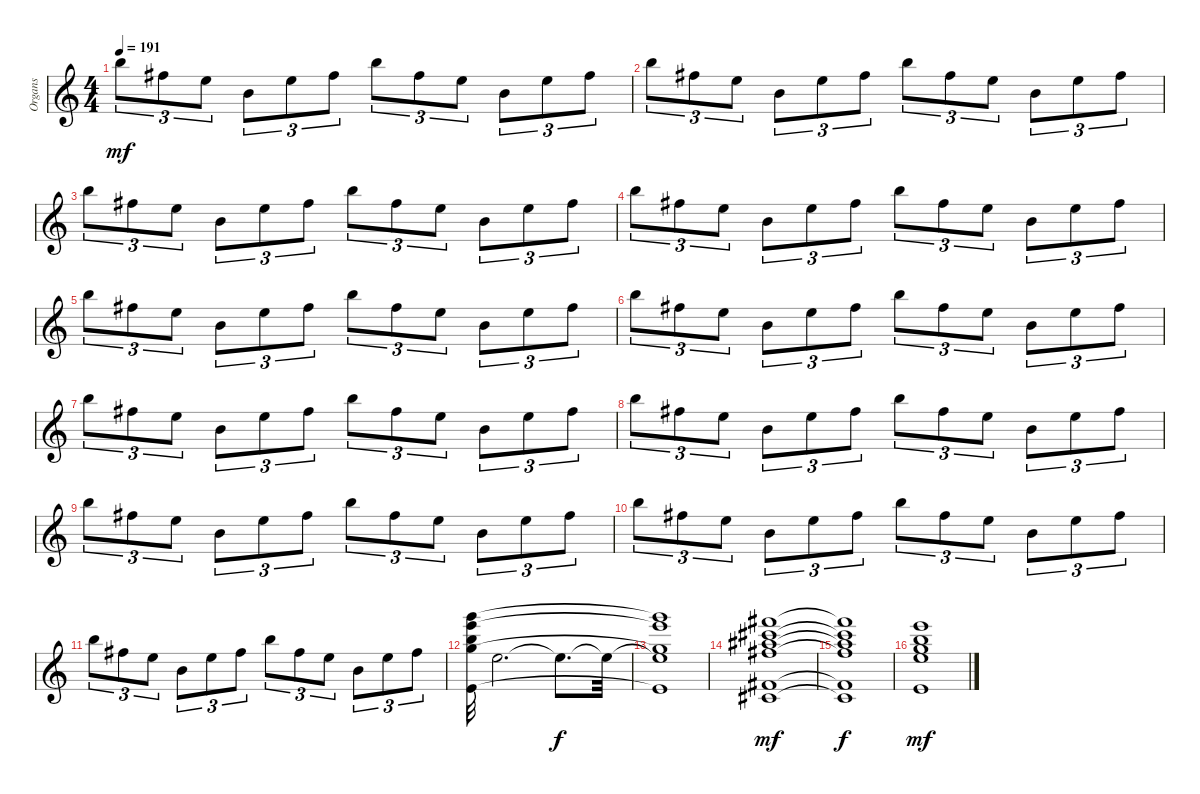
\track ("Organs" "Organs") {instrument rockorgan}
\staff {score}
\tuning (E4 B3 G3 D3 A2 E2 B1) {hide}
\ts (4 4)
\tempo 191
\clef g2
\ks c
19.1.8{tu (3 2) dy mf} 19.2.8{tu (3 2)} 17.2.8{tu (3 2)} 16.3.8{tu (3 2)} 17.2.8{tu (3 2)} 14.1.8{tu (3 2)} 19.1.8{tu (3 2)} 19.2.8{tu (3 2)} 17.2.8{tu (3 2)} 16.3.8{tu (3 2)} 17.2.8{tu (3 2)} 14.1.8{tu (3 2)} |
19.1.8{tu (3 2)} 19.2.8{tu (3 2)} 17.2.8{tu (3 2)} 16.3.8{tu (3 2)} 17.2.8{tu (3 2)} 14.1.8{tu (3 2)} 19.1.8{tu (3 2)} 19.2.8{tu (3 2)} 17.2.8{tu (3 2)} 16.3.8{tu (3 2)} 17.2.8{tu (3 2)} 14.1.8{tu (3 2)} |
19.1.8{tu (3 2)} 19.2.8{tu (3 2)} 17.2.8{tu (3 2)} 16.3.8{tu (3 2)} 17.2.8{tu (3 2)} 14.1.8{tu (3 2)} 19.1.8{tu (3 2)} 19.2.8{tu (3 2)} 17.2.8{tu (3 2)} 16.3.8{tu (3 2)} 17.2.8{tu (3 2)} 14.1.8{tu (3 2)} |
19.1.8{tu (3 2)} 19.2.8{tu (3 2)} 17.2.8{tu (3 2)} 16.3.8{tu (3 2)} 17.2.8{tu (3 2)} 14.1.8{tu (3 2)} 19.1.8{tu (3 2)} 19.2.8{tu (3 2)} 17.2.8{tu (3 2)} 16.3.8{tu (3 2)} 17.2.8{tu (3 2)} 14.1.8{tu (3 2)} |
19.1.8{tu (3 2)} 19.2.8{tu (3 2)} 17.2.8{tu (3 2)} 16.3.8{tu (3 2)} 17.2.8{tu (3 2)} 14.1.8{tu (3 2)} 19.1.8{tu (3 2)} 19.2.8{tu (3 2)} 17.2.8{tu (3 2)} 16.3.8{tu (3 2)} 17.2.8{tu (3 2)} 14.1.8{tu (3 2)} |
19.1.8{tu (3 2)} 19.2.8{tu (3 2)} 17.2.8{tu (3 2)} 16.3.8{tu (3 2)} 17.2.8{tu (3 2)} 14.1.8{tu (3 2)} 19.1.8{tu (3 2)} 19.2.8{tu (3 2)} 17.2.8{tu (3 2)} 16.3.8{tu (3 2)} 17.2.8{tu (3 2)} 14.1.8{tu (3 2)} |
19.1.8{tu (3 2)} 19.2.8{tu (3 2)} 17.2.8{tu (3 2)} 16.3.8{tu (3 2)} 17.2.8{tu (3 2)} 14.1.8{tu (3 2)} 19.1.8{tu (3 2)} 19.2.8{tu (3 2)} 17.2.8{tu (3 2)} 16.3.8{tu (3 2)} 17.2.8{tu (3 2)} 14.1.8{tu (3 2)} |
19.1.8{tu (3 2)} 19.2.8{tu (3 2)} 17.2.8{tu (3 2)} 16.3.8{tu (3 2)} 17.2.8{tu (3 2)} 14.1.8{tu (3 2)} 19.1.8{tu (3 2)} 19.2.8{tu (3 2)} 17.2.8{tu (3 2)} 16.3.8{tu (3 2)} 17.2.8{tu (3 2)} 14.1.8{tu (3 2)} |
19.1.8{tu (3 2)} 19.2.8{tu (3 2)} 17.2.8{tu (3 2)} 16.3.8{tu (3 2)} 17.2.8{tu (3 2)} 14.1.8{tu (3 2)} 19.1.8{tu (3 2)} 19.2.8{tu (3 2)} 17.2.8{tu (3 2)} 16.3.8{tu (3 2)} 17.2.8{tu (3 2)} 14.1.8{tu (3 2)} |
19.1.8{tu (3 2)} 19.2.8{tu (3 2)} 17.2.8{tu (3 2)} 16.3.8{tu (3 2)} 17.2.8{tu (3 2)} 14.1.8{tu (3 2)} 19.1.8{tu (3 2)} 19.2.8{tu (3 2)} 17.2.8{tu (3 2)} 16.3.8{tu (3 2)} 17.2.8{tu (3 2)} 14.1.8{tu (3 2)} |
19.1.8{tu (3 2)} 19.2.8{tu (3 2)} 17.2.8{tu (3 2)} 16.3.8{tu (3 2)} 17.2.8{tu (3 2)} 14.1.8{tu (3 2)} 19.1.8{tu (3 2)} 19.2.8{tu (3 2)} 17.2.8{tu (3 2)} 16.3.8{tu (3 2)} 17.2.8{tu (3 2)} 14.1.8{tu (3 2)} |
(27.1 29.2 28.3 29.4 24.6).32 21.3.2{d} 21.3{t}.8{d dy f} 21.3{t}.32 |
(27.1{t} 29.2{t} 21.3{t} 29.4{t} 24.6{t}).1 |
(26.1 26.2 27.3 28.4 21.5 21.6).1{dy mf} |
(26.1{t} 26.2{t} 27.3{t} 28.4{t} 21.5{t} 21.6{t}).1{dy f} |
(24.1 24.2 24.3 26.4 24.6).1{dy mf}
